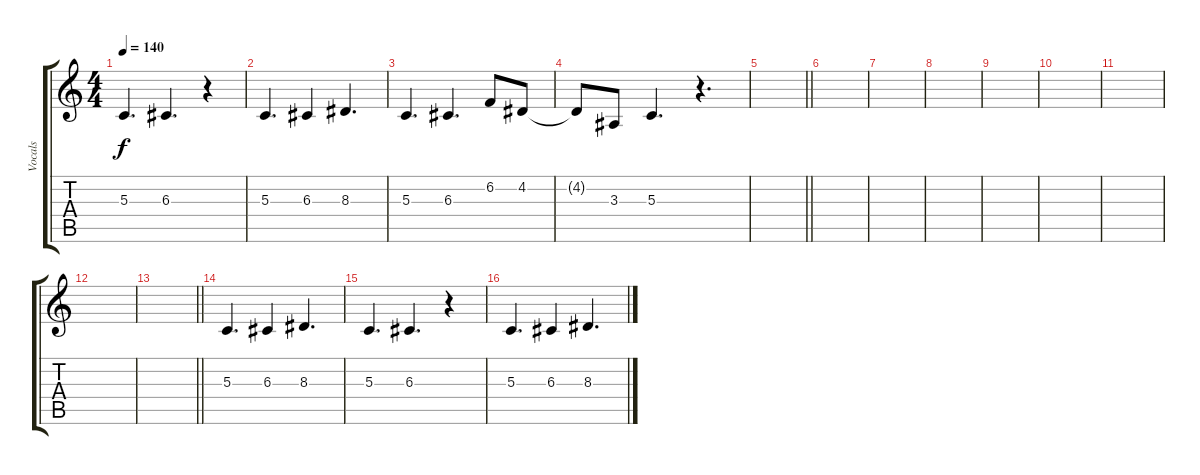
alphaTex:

\track ("Vocals" "Vocals") {instrument clarinet}
\staff {score tabs}
\tuning (E4 B3 G3 D3 A2 E2) {hide}
\ts (4 4)
\tempo 140
\clef g2
\ks c
5.3.4{d dy f} 6.3.4{d} r.4 |
5.3.4{d} 6.3.4 8.3.4{d} |
5.3.4{d} 6.3.4{d} 6.2.8 4.2.8 |
4.2{t}.8 3.3.8 5.3.4{d} r.4{d} |
\barLineRight lightlight
|
|
|
|
|
|
|
|
\barLineRight lightlight
|
5.3.4{d} 6.3.4 8.3.4{d} |
5.3.4{d} 6.3.4{d} r.4 |
5.3.4{d} 6.3.4 8.3.4{d}
